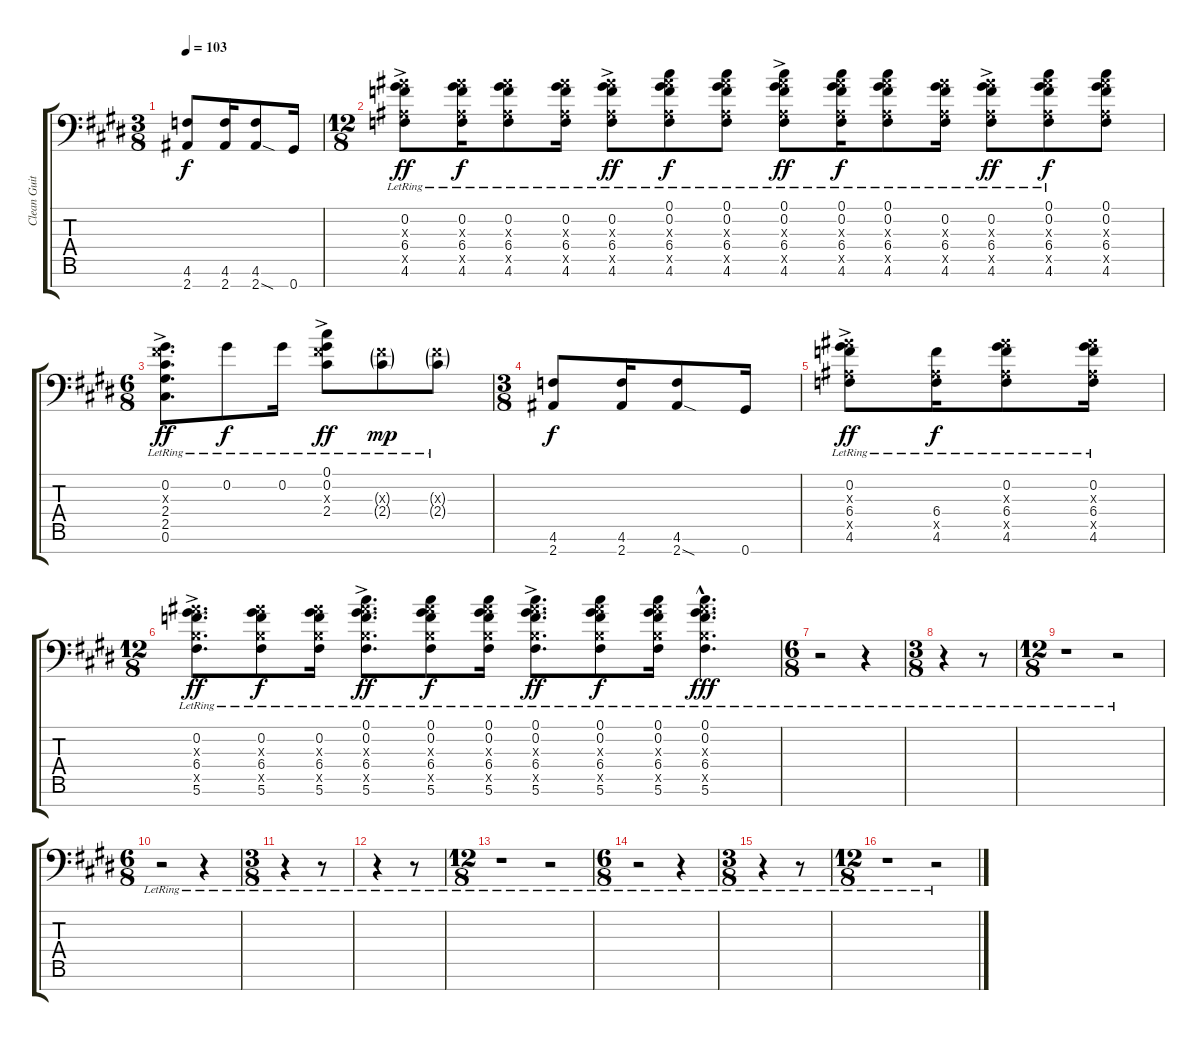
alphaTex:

\track ("Clean Guitar II" "Clean Guit") {instrument electricguitarjazz}
\staff {score tabs}
\tuning (Db4 Ab3 E3 B2 Gb2 Db2 Ab1) {hide}
\ts (3 8)
\tempo 103
\clef f4
\ks c#minor
(4.6 2.7).8{dy f} (4.6 2.7).16 (4.6 2.7{sod}).8 0.7.16 |
\ts (12 8)
(0.2{ac lr} 6.3{ac x} 6.4{ac lr} 4.5{ac x} 4.6{ac lr}).8{dy ff} (0.2{lr} 6.3{x} 6.4{lr} 4.5{x} 4.6{lr}).16{dy f} (0.2{lr} 6.3{x} 6.4{lr} 4.5{x} 4.6{lr}).8 (0.2{lr} 6.3{x} 6.4{lr} 4.5{x} 4.6{lr}).16 (0.2{ac lr} 6.3{ac x} 6.4{ac lr} 4.5{ac x} 4.6{ac lr}).8{dy ff} (0.1{lr} 0.2{lr} 6.3{x} 6.4{lr} 4.5{x} 4.6{lr}).8{dy f} (0.1{lr} 0.2{lr} 6.3{x} 6.4{lr} 4.5{x} 4.6{lr}).8 (0.1{ac lr} 0.2{ac lr} 6.3{ac x} 6.4{ac lr} 4.5{ac x} 4.6{ac lr}).8{dy ff} (0.1{lr} 0.2{lr} 6.3{x} 6.4{lr} 4.5{x} 4.6{lr}).16{dy f} (0.1{lr} 0.2{lr} 6.3{x} 6.4{lr} 4.5{x} 4.6{lr}).8 (0.2{lr} 6.3{x} 6.4{lr} 4.5{x} 4.6{lr}).16 (0.2{ac lr} 6.3{ac x} 6.4{ac lr} 4.5{ac x} 4.6{ac lr}).8{dy ff} (0.1{lr} 0.2{lr} 6.3{x} 6.4{lr} 4.5{x} 4.6{lr}).8{dy f} (0.1 0.2 6.3{x} 6.4 4.5{x} 4.6).8 |
\ts (6 8)
\ks e
(0.2{ac lr} 2.3{ac x} 2.4{ac lr} 2.5{ac lr} 0.6{ac lr}).8{d dy ff} 0.2{lr}.8{dy f} 0.2{lr}.16 (0.1{ac lr} 0.2{ac lr} 2.3{ac x} 2.4{ac lr}).8{dy ff} (2.3{g x} 2.4{g lr}).8{dy mp} (2.3{g x} 2.4{g lr}).8 |
\ts (3 8)
\ks c#minor
(4.6 2.7).8{dy f} (4.6 2.7).16 (4.6 2.7{sod}).8 0.7.16 |
(0.2{ac lr} 6.3{ac x} 6.4{ac lr} 4.5{ac x} 4.6{ac lr}).8{dy ff} (6.4{lr} 4.5{x} 4.6{lr}).16{dy f} (0.2{lr} 6.3{x} 6.4{lr} 4.5{x} 4.6{lr}).8 (0.2{lr} 6.3{x} 6.4{lr} 4.5{x} 4.6{lr}).16 |
\ts (12 8)
(0.2{ac lr} 6.3{ac x} 6.4{ac lr} 5.5{ac x} 5.6{ac lr}).8{d dy ff} (0.2{lr} 6.3{x} 6.4{lr} 5.5{x} 5.6{lr}).8{dy f} (0.2{lr} 6.3{x} 6.4{lr} 5.5{x} 5.6{lr}).16 (0.1{ac lr} 0.2{ac lr} 6.3{ac x} 6.4{ac lr} 5.5{ac x} 5.6{ac lr}).8{d dy ff} (0.1{lr} 0.2{lr} 6.3{x} 6.4{lr} 5.5{x} 5.6{lr}).8{dy f} (0.1{lr} 0.2{lr} 6.3{x} 6.4{lr} 5.5{x} 5.6{lr}).16 (0.1{ac lr} 0.2{ac lr} 6.3{ac x} 6.4{ac lr} 5.5{ac x} 5.6{ac lr}).8{d dy ff} (0.1{lr} 0.2{lr} 6.3{x} 6.4{lr} 5.5{x} 5.6{lr}).8{dy f} (0.1{lr} 0.2{lr} 6.3{x} 6.4{lr} 5.5{x} 5.6{lr}).16 (0.1{hac lr} 0.2{hac lr} 6.3{hac x} 6.4{hac lr} 5.5{hac x} 5.6{hac lr}).4{d dy fff} |
\ts (6 8)
\ks e
r.2 r.4 |
\ts (3 8)
\ks c#minor
r.4 r.8 |
\ts (12 8)
r.1 r.2 |
\ts (6 8)
\ks e
r.2 r.4 |
\ts (3 8)
\ks c#minor
r.4 r.8 |
r.4 r.8 |
\ts (12 8)
r.1 r.2 |
\ts (6 8)
\ks e
r.2 r.4 |
\ts (3 8)
\ks c#minor
r.4 r.8 |
\ts (12 8)
r.1 r.2
